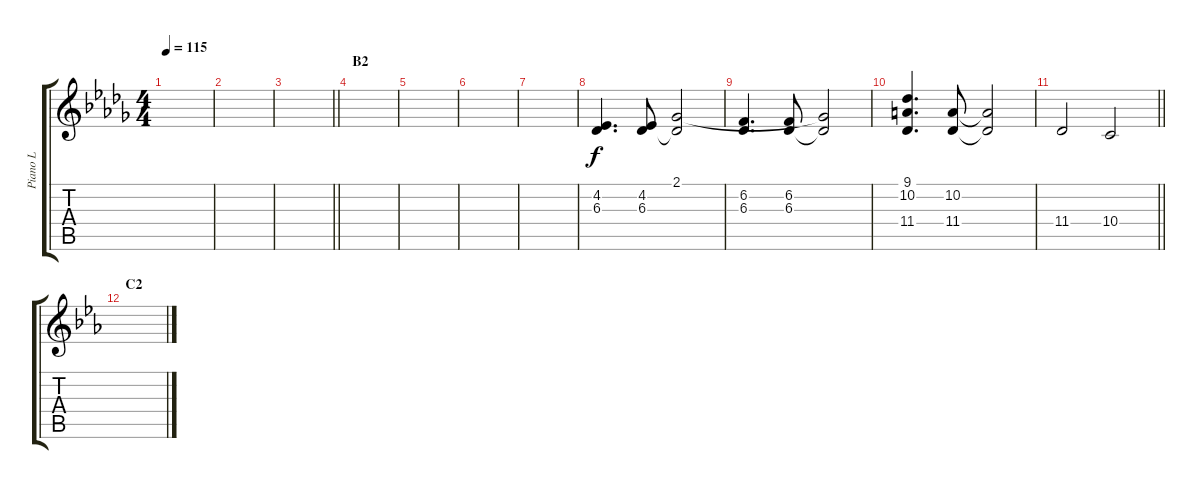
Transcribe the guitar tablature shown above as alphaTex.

\track ("Piano L" "Piano L") {instrument acousticgrandpiano}
\staff {score tabs}
\tuning (E4 B3 G3 D3 A2 E2) {hide}
\ts (4 4)
\tempo 115
\clef g2
\ks db
|
|
\barLineRight lightlight
|
\section ("" "B2")
|
|
|
|
(4.2 6.3).4{d} (4.2 6.3).8 (2.1 6.3{t}).2 |
(6.2 6.3).4{d} (6.2 6.3).8 (2.1{t} 6.3{t}).2 |
(9.1 10.2 11.4).4{d} (10.2 11.4).8 (10.2{t} 11.4{t}).2 |
\barLineRight lightlight
11.4.2 10.4.2 |
\section ("" "C2")
\ks eb
